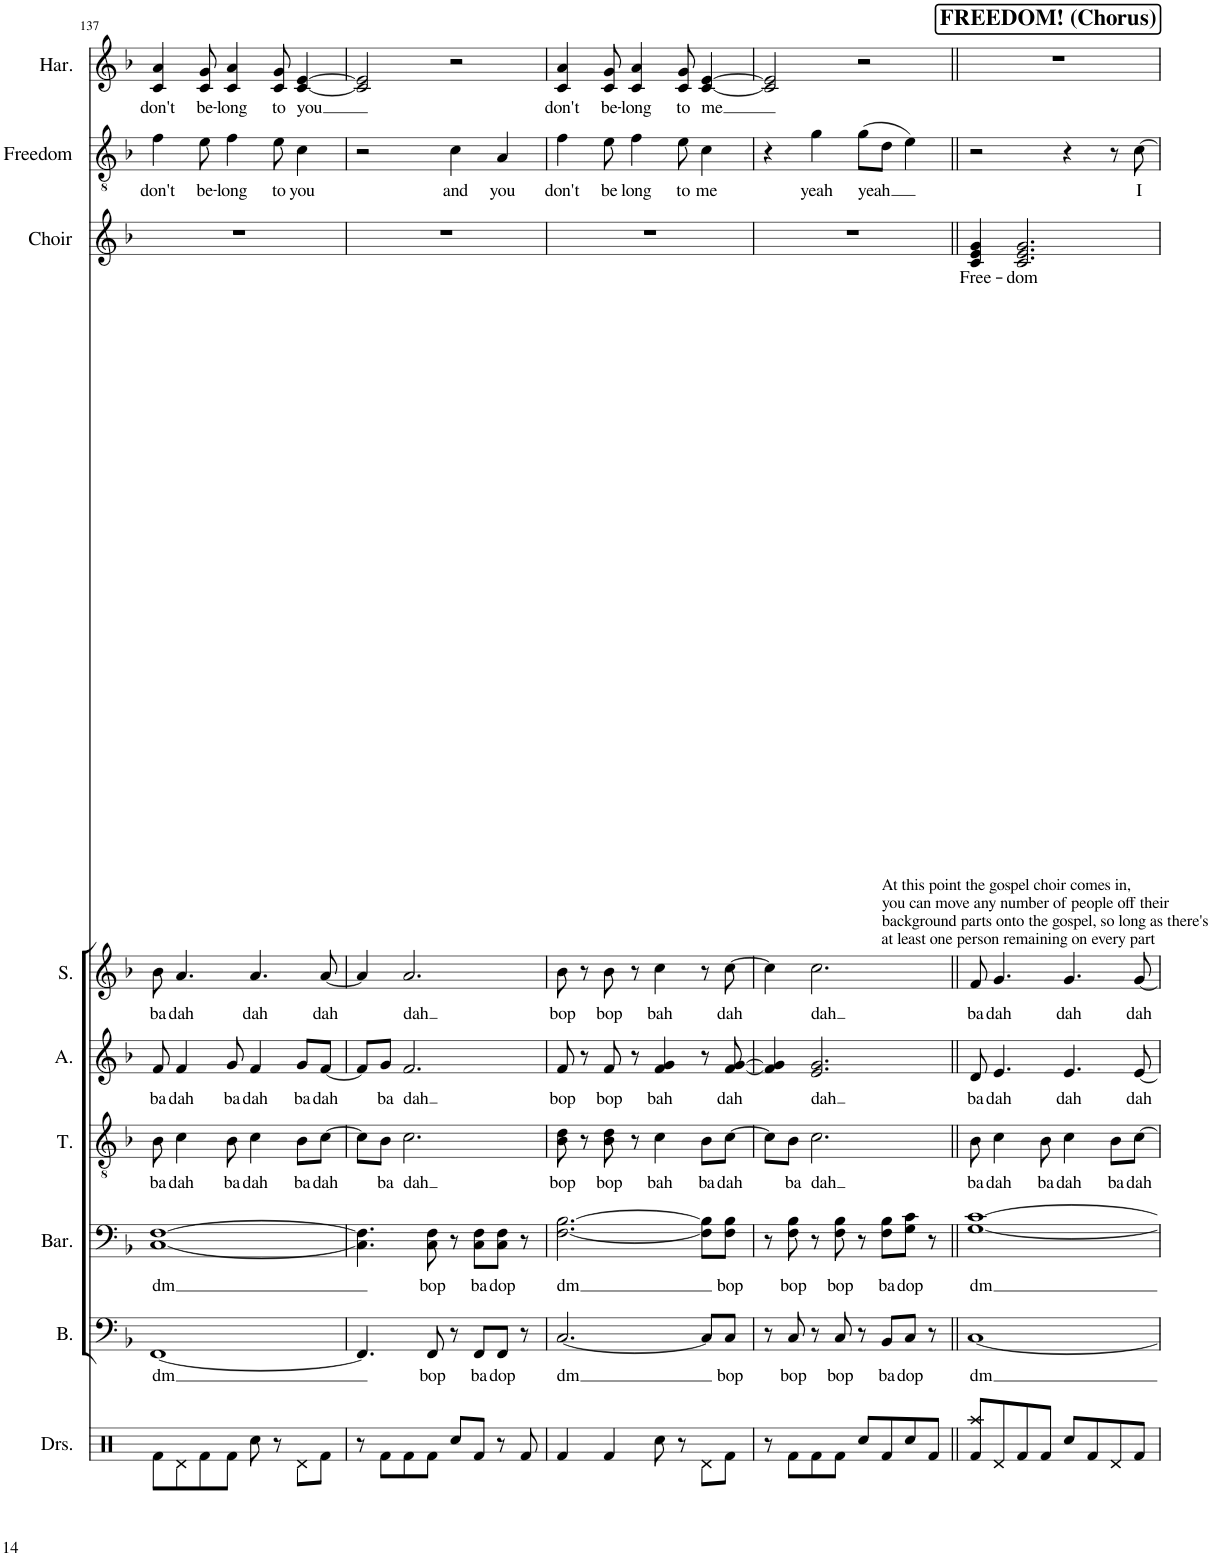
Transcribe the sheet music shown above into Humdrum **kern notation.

**kern	**text	**kern	**text	**kern	**text	**kern	**text	**kern	**text	**kern	**text	**kern	**text	**kern	**text
*part8	*part8	*part7	*part7	*part6	*part6	*part5	*part5	*part4	*part4	*part3	*part3	*part2	*part2	*part1	*part1
*staff8	*staff8	*staff7	*staff7	*staff6	*staff6	*staff5	*staff5	*staff4	*staff4	*staff3	*staff3	*staff2	*staff2	*staff1	*staff1
*I"Bass	*	*I"Baritone	*	*I"Tenor	*	*I"Alto	*	*I"Soprano	*	*I"Choir	*	*I"Freedom Solo	*	*I"Harmony	*
*I'B.	*	*I'Bar.	*	*I'T.	*	*I'A.	*	*I'S.	*	*I'Choir	*	*I'Freedom	*	*I'Har.	*
!!LO:PB:g=z
*clefF4	*	*clefF4	*	*clefGv2	*	*clefG2	*	*clefG2	*	*clefG2	*	*clefGv2	*	*clefG2	*
*k[b-]	*	*k[b-]	*	*k[b-]	*	*k[b-]	*	*k[b-]	*	*k[b-]	*	*k[b-]	*	*k[b-]	*
*M2/2	*	*M2/2	*	*M2/2	*	*M2/2	*	*M2/2	*	*M2/2	*	*M2/2	*	*M2/2	*
*met(c|)	*	*met(c|)	*	*met(c|)	*	*met(c|)	*	*met(c|)	*	*met(c|)	*	*met(c|)	*	*met(c|)	*
=137	=137	=137	=137	=137	=137	=137	=137	=137	=137	=137	=137	=137	=137	=137	=137
!	!LO:LY:b	!	!LO:LY:b	!	!LO:LY:b	!	!LO:LY:b	!	!LO:LY:b	!	!	!	!LO:LY:b	!	!LO:LY:b
[1FF	dm	[1C [1F	dm	8B-\	ba	8f/	ba	8b-\	ba	1r	.	4f\	don't	4c/ 4a/	don't
!	!	!	!	!	!LO:LY:b	!	!LO:LY:b	!	!LO:LY:b	!	!	!	!	!	!
.	.	.	.	4c\	dah	4f/	dah	4.a/	dah	.	.	.	.	.	.
!	!	!	!	!	!	!	!	!	!	!	!	!	!LO:LY:b	!	!LO:LY:b
.	.	.	.	.	.	.	.	.	.	.	.	8e\	be-	8c/ 8g/	be-
!	!	!	!	!	!LO:LY:b	!	!LO:LY:b	!	!	!	!	!	!LO:LY:b	!	!LO:LY:b
.	.	.	.	8B-\	ba	8g/	ba	.	.	.	.	4f\	-long	4c/ 4a/	-long
!	!	!	!	!	!LO:LY:b	!	!LO:LY:b	!	!LO:LY:b	!	!	!	!	!	!
.	.	.	.	4c\	dah	4f/	dah	4.a/	dah	.	.	.	.	.	.
!	!	!	!	!	!	!	!	!	!	!	!	!	!LO:LY:b	!	!LO:LY:b
.	.	.	.	.	.	.	.	.	.	.	.	8e\	to	8c/ 8g/	to
!	!	!	!	!	!LO:LY:b	!	!LO:LY:b	!	!	!	!	!	!LO:LY:b	!	!LO:LY:b
.	.	.	.	8B-\L	ba	8g/L	ba	.	.	.	.	4c\	you	[4c/ [4e/	you
!	!	!	!	!	!LO:LY:b	!	!LO:LY:b	!	!LO:LY:b	!	!	!	!	!	!
.	.	.	.	[8c\J	dah	[8f/J	dah	[8a/	dah	.	.	.	.	.	.
=138	=138	=138	=138	=138	=138	=138	=138	=138	=138	=138	=138	=138	=138	=138	=138
4.FF/]	.	4.C\] 4.F\]	.	8c\L]	.	8f/L]	.	4a/]	.	1r	.	2r	.	2c/] 2e/]	.
!	!	!	!	!	!LO:LY:b	!	!LO:LY:b	!	!	!	!	!	!	!	!
.	.	.	.	8B-\J	ba	8g/J	ba	.	.	.	.	.	.	.	.
!	!	!	!	!	!LO:LY:b	!	!LO:LY:b	!	!LO:LY:b	!	!	!	!	!	!
.	.	.	.	2.c\	dah	2.f/	dah	2.a/	dah	.	.	.	.	.	.
!	!LO:LY:b	!	!LO:LY:b	!	!	!	!	!	!	!	!	!	!	!	!
8FF/	bop	8C\ 8F\	bop	.	.	.	.	.	.	.	.	.	.	.	.
!	!	!	!	!	!	!	!	!	!	!	!	!	!LO:LY:b	!	!
8r	.	8r	.	.	.	.	.	.	.	.	.	4c\	and	2r	.
!	!LO:LY:b	!	!LO:LY:b	!	!	!	!	!	!	!	!	!	!	!	!
8FF/L	ba	8C\ 8F\L	ba	.	.	.	.	.	.	.	.	.	.	.	.
!	!LO:LY:b	!	!LO:LY:b	!	!	!	!	!	!	!	!	!	!LO:LY:b	!	!
8FF/J	dop	8C\ 8F\J	dop	.	.	.	.	.	.	.	.	4A/	you	.	.
8r	.	8r	.	.	.	.	.	.	.	.	.	.	.	.	.
=139	=139	=139	=139	=139	=139	=139	=139	=139	=139	=139	=139	=139	=139	=139	=139
!	!LO:LY:b	!	!LO:LY:b	!	!LO:LY:b	!	!LO:LY:b	!	!LO:LY:b	!	!	!	!LO:LY:b	!	!LO:LY:b
[2.C/	dm	[2.F\ [2.B-\	dm	8B-\ 8d\	bop	8f/	bop	8b-\	bop	1r	.	4f\	don't	4c/ 4a/	don't
.	.	.	.	8r	.	8r	.	8r	.	.	.	.	.	.	.
!	!	!	!	!	!LO:LY:b	!	!LO:LY:b	!	!LO:LY:b	!	!	!	!LO:LY:b	!	!LO:LY:b
.	.	.	.	8B-\ 8d\	bop	8f/	bop	8b-\	bop	.	.	8e\	be	8c/ 8g/	be-
!	!	!	!	!	!	!	!	!	!	!	!	!	!LO:LY:b	!	!LO:LY:b
.	.	.	.	8r	.	8r	.	8r	.	.	.	4f\	long	4c/ 4a/	-long
!	!	!	!	!	!LO:LY:b	!	!LO:LY:b	!	!LO:LY:b	!	!	!	!	!	!
.	.	.	.	4c\	bah	4f/ 4g/	bah	4cc\	bah	.	.	.	.	.	.
!	!	!	!	!	!	!	!	!	!	!	!	!	!LO:LY:b	!	!LO:LY:b
.	.	.	.	.	.	.	.	.	.	.	.	8e\	to	8c/ 8g/	to
!	!	!	!	!	!LO:LY:b	!	!	!	!	!	!	!	!LO:LY:b	!	!LO:LY:b
8C/L]	.	8F\] 8B-\]L	.	8B-\L	ba	8r	.	8r	.	.	.	4c\	me	[4c/ [4e/	me
!	!LO:LY:b	!	!LO:LY:b	!	!LO:LY:b	!	!LO:LY:b	!	!LO:LY:b	!	!	!	!	!	!
8C/J	bop	8F\ 8B-\J	bop	[8c\J	dah	[8f/ [8g/	dah	[8cc\	dah	.	.	.	.	.	.
=140	=140	=140	=140	=140	=140	=140	=140	=140	=140	=140	=140	=140	=140	=140	=140
8r	.	8r	.	8c\L]	.	4f/] 4g/]	.	4cc\]	.	1r	.	4r	.	2c/] 2e/]	.
!	!LO:LY:b	!	!LO:LY:b	!	!LO:LY:b	!	!	!	!	!	!	!	!	!	!
8C/	bop	8F\ 8B-\	bop	8B-\J	ba	.	.	.	.	.	.	.	.	.	.
!	!	!	!	!	!LO:LY:b	!	!LO:LY:b	!	!LO:LY:b	!	!	!	!LO:LY:b	!	!
8r	.	8r	.	2.c\	dah	2.e/ 2.g/	dah	2.cc\	dah	.	.	4g\	yeah	.	.
!	!LO:LY:b	!	!LO:LY:b	!	!	!	!	!	!	!	!	!	!	!	!
8C/	bop	8F\ 8B-\	bop	.	.	.	.	.	.	.	.	.	.	.	.
!	!	!	!	!	!	!	!	!	!	!	!	!	!LO:LY:b	!	!
8r	.	8r	.	.	.	.	.	.	.	.	.	(8g\L	yeah	2r	.
!	!LO:LY:b	!	!LO:LY:b	!	!	!	!	!	!	!	!	!	!	!	!
8BB-/L	ba	8F\ 8B-\L	ba	.	.	.	.	.	.	.	.	8d\J	.	.	.
!	!LO:LY:b	!	!LO:LY:b	!	!	!	!	!	!	!	!	!	!	!	!
8C/J	dop	8G\ 8c\J	dop	.	.	.	.	.	.	.	.	4e\)	.	.	.
8r	.	8r	.	.	.	.	.	.	.	.	.	.	.	.	.
=141||	=141||	=141||	=141||	=141||	=141||	=141||	=141||	=141||	=141||	=141||	=141||	=141||	=141||	=141||	=141||
!	!	!	!	!	!	!	!	!	!	!LO:TX:b:t=At this point the gospel choir comes in,	!	!	!	!	!
!	!	!	!	!	!	!	!	!	!	!LO:TX:b:t=you can move any number of people off their	!	!	!	!	!
!	!	!	!	!	!	!	!	!	!	!LO:TX:b:t=background parts onto the gospel, so long as there's	!	!	!	!	!
!	!	!	!	!	!	!	!	!	!	!LO:TX:b:t=at least one person remaining on every part	!	!	!	!	!
!	!LO:LY:b	!	!LO:LY:b	!	!LO:LY:b	!	!LO:LY:b	!	!LO:LY:b	!	!LO:LY:b	!	!	!	!
[1C	dm	[1G [1c	dm	8B-\	ba	8d/	ba	8f/	ba	4c/ 4e/ 4g/	Free-	2r	.	1r	.
!	!	!	!	!	!LO:LY:b	!	!LO:LY:b	!	!LO:LY:b	!	!	!	!	!	!
.	.	.	.	4c\	dah	4.e/	dah	4.g/	dah	.	.	.	.	.	.
!	!	!	!	!	!	!	!	!	!	!	!LO:LY:b	!	!	!	!
.	.	.	.	.	.	.	.	.	.	2.c/ 2.e/ 2.g/	-dom	.	.	.	.
!	!	!	!	!	!LO:LY:b	!	!	!	!	!	!	!	!	!	!
.	.	.	.	8B-\	ba	.	.	.	.	.	.	.	.	.	.
!	!	!	!	!	!LO:LY:b	!	!LO:LY:b	!	!LO:LY:b	!	!	!	!	!	!
.	.	.	.	4c\	dah	4.e/	dah	4.g/	dah	.	.	4r	.	.	.
!	!	!	!	!	!LO:LY:b	!	!	!	!	!	!	!	!	!	!
.	.	.	.	8B-\L	ba	.	.	.	.	.	.	8r	.	.	.
!	!	!	!	!	!LO:LY:b	!	!LO:LY:b	!	!LO:LY:b	!	!	!	!LO:LY:b	!	!
.	.	.	.	[8c\J	dah	[8e/	dah	[8g/	dah	.	.	[8c\	I	.	.
=	=	=	=	=	=	=	=	=	=	=	=	=	=	=	=
*-	*-	*-	*-	*-	*-	*-	*-	*-	*-	*-	*-	*-	*-	*-	*-
